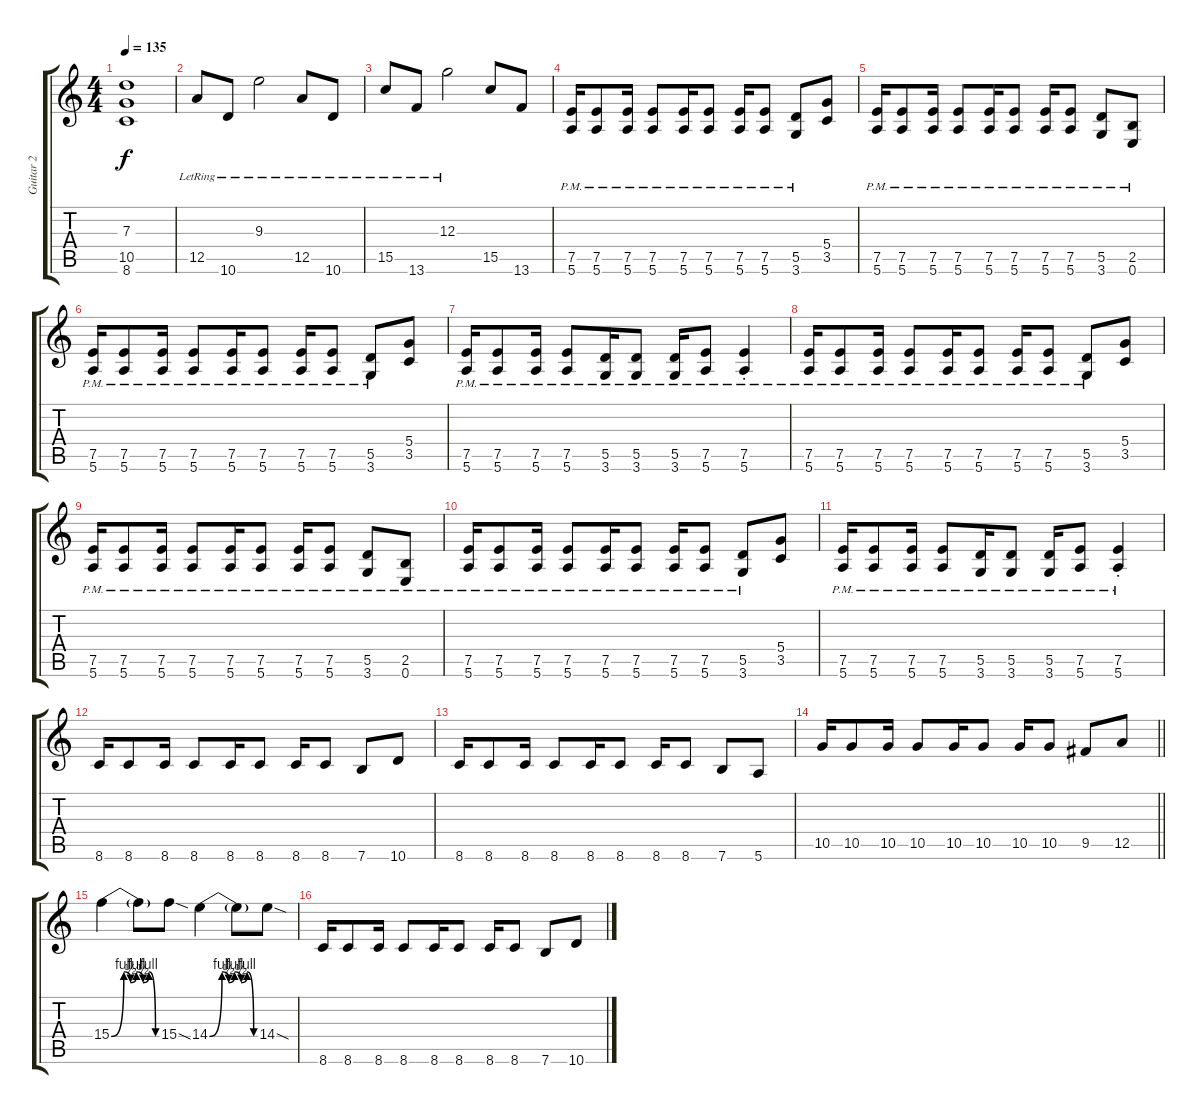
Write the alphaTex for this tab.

\track ("Guitar 2" "Guitar 2") {instrument overdrivenguitar}
\staff {score tabs}
\tuning (E4 B3 G3 D3 A2 E2) {hide}
\ts (4 4)
\tempo 135
\clef g2
\ks c
(7.3{t} 10.5{t} 8.6{t}).1{dy f} |
12.5{lr}.8 10.6{lr}.8 9.3{lr}.2 12.5{lr}.8 10.6{lr}.8 |
15.5{lr}.8 13.6{lr}.8 12.3{lr}.2 15.5.8 13.6.8 |
(7.5{pm} 5.6{pm}).16 (7.5{pm} 5.6{pm}).8 (7.5{pm} 5.6{pm}).16 (7.5{pm} 5.6{pm}).8 (7.5{pm} 5.6{pm}).16 (7.5{pm} 5.6{pm}).8 (7.5{pm} 5.6{pm}).16 (7.5{pm} 5.6{pm}).8 (5.5{pm} 3.6{pm}).8 (5.4 3.5).8 |
(7.5{pm} 5.6{pm}).16 (7.5{pm} 5.6{pm}).8 (7.5{pm} 5.6{pm}).16 (7.5{pm} 5.6{pm}).8 (7.5{pm} 5.6{pm}).16 (7.5{pm} 5.6{pm}).8 (7.5{pm} 5.6{pm}).16 (7.5{pm} 5.6{pm}).8 (5.5{pm} 3.6{pm}).8 (2.5{pm} 0.6{pm}).8 |
(7.5{pm} 5.6{pm}).16 (7.5{pm} 5.6{pm}).8 (7.5{pm} 5.6{pm}).16 (7.5{pm} 5.6{pm}).8 (7.5{pm} 5.6{pm}).16 (7.5{pm} 5.6{pm}).8 (7.5{pm} 5.6{pm}).16 (7.5{pm} 5.6{pm}).8 (5.5{pm} 3.6{pm}).8 (5.4 3.5).8 |
(7.5{pm} 5.6{pm}).16 (7.5{pm} 5.6{pm}).8 (7.5{pm} 5.6{pm}).16 (7.5{pm} 5.6{pm}).8 (5.5{pm} 3.6{pm}).16 (5.5{pm} 3.6{pm}).8 (5.5{pm} 3.6{pm}).16 (7.5{pm} 5.6{pm}).8 (7.5{pm st} 5.6{pm st}).4 |
(7.5{pm} 5.6{pm}).16 (7.5{pm} 5.6{pm}).8 (7.5{pm} 5.6{pm}).16 (7.5{pm} 5.6{pm}).8 (7.5{pm} 5.6{pm}).16 (7.5{pm} 5.6{pm}).8 (7.5{pm} 5.6{pm}).16 (7.5{pm} 5.6{pm}).8 (5.5{pm} 3.6{pm}).8 (5.4 3.5).8 |
(7.5{pm} 5.6{pm}).16 (7.5{pm} 5.6{pm}).8 (7.5{pm} 5.6{pm}).16 (7.5{pm} 5.6{pm}).8 (7.5{pm} 5.6{pm}).16 (7.5{pm} 5.6{pm}).8 (7.5{pm} 5.6{pm}).16 (7.5{pm} 5.6{pm}).8 (5.5{pm} 3.6{pm}).8 (2.5{pm} 0.6{pm}).8 |
(7.5{pm} 5.6{pm}).16 (7.5{pm} 5.6{pm}).8 (7.5{pm} 5.6{pm}).16 (7.5{pm} 5.6{pm}).8 (7.5{pm} 5.6{pm}).16 (7.5{pm} 5.6{pm}).8 (7.5{pm} 5.6{pm}).16 (7.5{pm} 5.6{pm}).8 (5.5{pm} 3.6{pm}).8 (5.4 3.5).8 |
(7.5{pm} 5.6{pm}).16 (7.5{pm} 5.6{pm}).8 (7.5{pm} 5.6{pm}).16 (7.5{pm} 5.6{pm}).8 (5.5{pm} 3.6{pm}).16 (5.5{pm} 3.6{pm}).8 (5.5{pm} 3.6{pm}).16 (7.5{pm} 5.6{pm}).8 (7.5{pm st} 5.6{pm st}).4 |
8.6.16 8.6.8 8.6.16 8.6.8 8.6.16 8.6.8 8.6.16 8.6.8 7.6.8 10.6.8 |
8.6.16 8.6.8 8.6.16 8.6.8 8.6.16 8.6.8 8.6.16 8.6.8 7.6.8 5.6.8 |
\barLineRight lightlight
10.5.16 10.5.8 10.5.16 10.5.8 10.5.16 10.5.8 10.5.16 10.5.8 9.5.8 12.5.8 |
15.4{be (custom 0 0 15 4 23 2 30 4 38 2 45 4 53 0 60 0)}.4 15.4{t}.8 15.4{sod}.8 14.4{be (custom 0 0 15 4 23 2 30 4 38 2 45 4 53 0 60 0)}.4 14.4{t}.8 14.4{sod}.8 |
8.6.16 8.6.8 8.6.16 8.6.8 8.6.16 8.6.8 8.6.16 8.6.8 7.6.8 10.6.8
